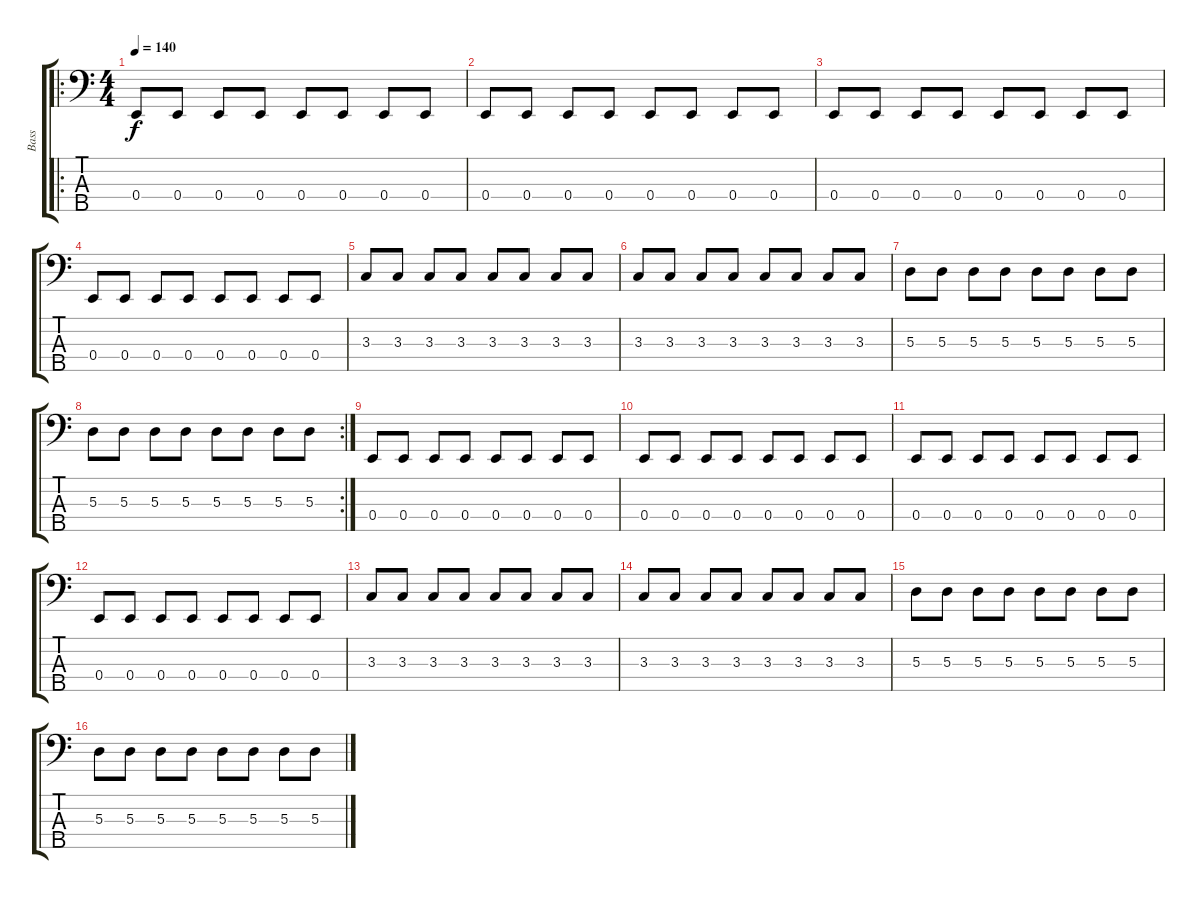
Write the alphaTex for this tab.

\track ("Bass" "Bass") {instrument electricbassfinger}
\staff {score tabs}
\tuning (G2 D2 A1 E1 B0) {hide}
\ro
\ts (4 4)
\tempo 140
\clef f4
\ks c
0.4.8{dy f} 0.4.8 0.4.8 0.4.8 0.4.8 0.4.8 0.4.8 0.4.8 |
0.4.8 0.4.8 0.4.8 0.4.8 0.4.8 0.4.8 0.4.8 0.4.8 |
0.4.8 0.4.8 0.4.8 0.4.8 0.4.8 0.4.8 0.4.8 0.4.8 |
0.4.8 0.4.8 0.4.8 0.4.8 0.4.8 0.4.8 0.4.8 0.4.8 |
3.3.8 3.3.8 3.3.8 3.3.8 3.3.8 3.3.8 3.3.8 3.3.8 |
3.3.8 3.3.8 3.3.8 3.3.8 3.3.8 3.3.8 3.3.8 3.3.8 |
5.3.8 5.3.8 5.3.8 5.3.8 5.3.8 5.3.8 5.3.8 5.3.8 |
\rc 2
5.3.8 5.3.8 5.3.8 5.3.8 5.3.8 5.3.8 5.3.8 5.3.8 |
0.4.8 0.4.8 0.4.8 0.4.8 0.4.8 0.4.8 0.4.8 0.4.8 |
0.4.8 0.4.8 0.4.8 0.4.8 0.4.8 0.4.8 0.4.8 0.4.8 |
0.4.8 0.4.8 0.4.8 0.4.8 0.4.8 0.4.8 0.4.8 0.4.8 |
0.4.8 0.4.8 0.4.8 0.4.8 0.4.8 0.4.8 0.4.8 0.4.8 |
3.3.8 3.3.8 3.3.8 3.3.8 3.3.8 3.3.8 3.3.8 3.3.8 |
3.3.8 3.3.8 3.3.8 3.3.8 3.3.8 3.3.8 3.3.8 3.3.8 |
5.3.8 5.3.8 5.3.8 5.3.8 5.3.8 5.3.8 5.3.8 5.3.8 |
5.3.8 5.3.8 5.3.8 5.3.8 5.3.8 5.3.8 5.3.8 5.3.8
